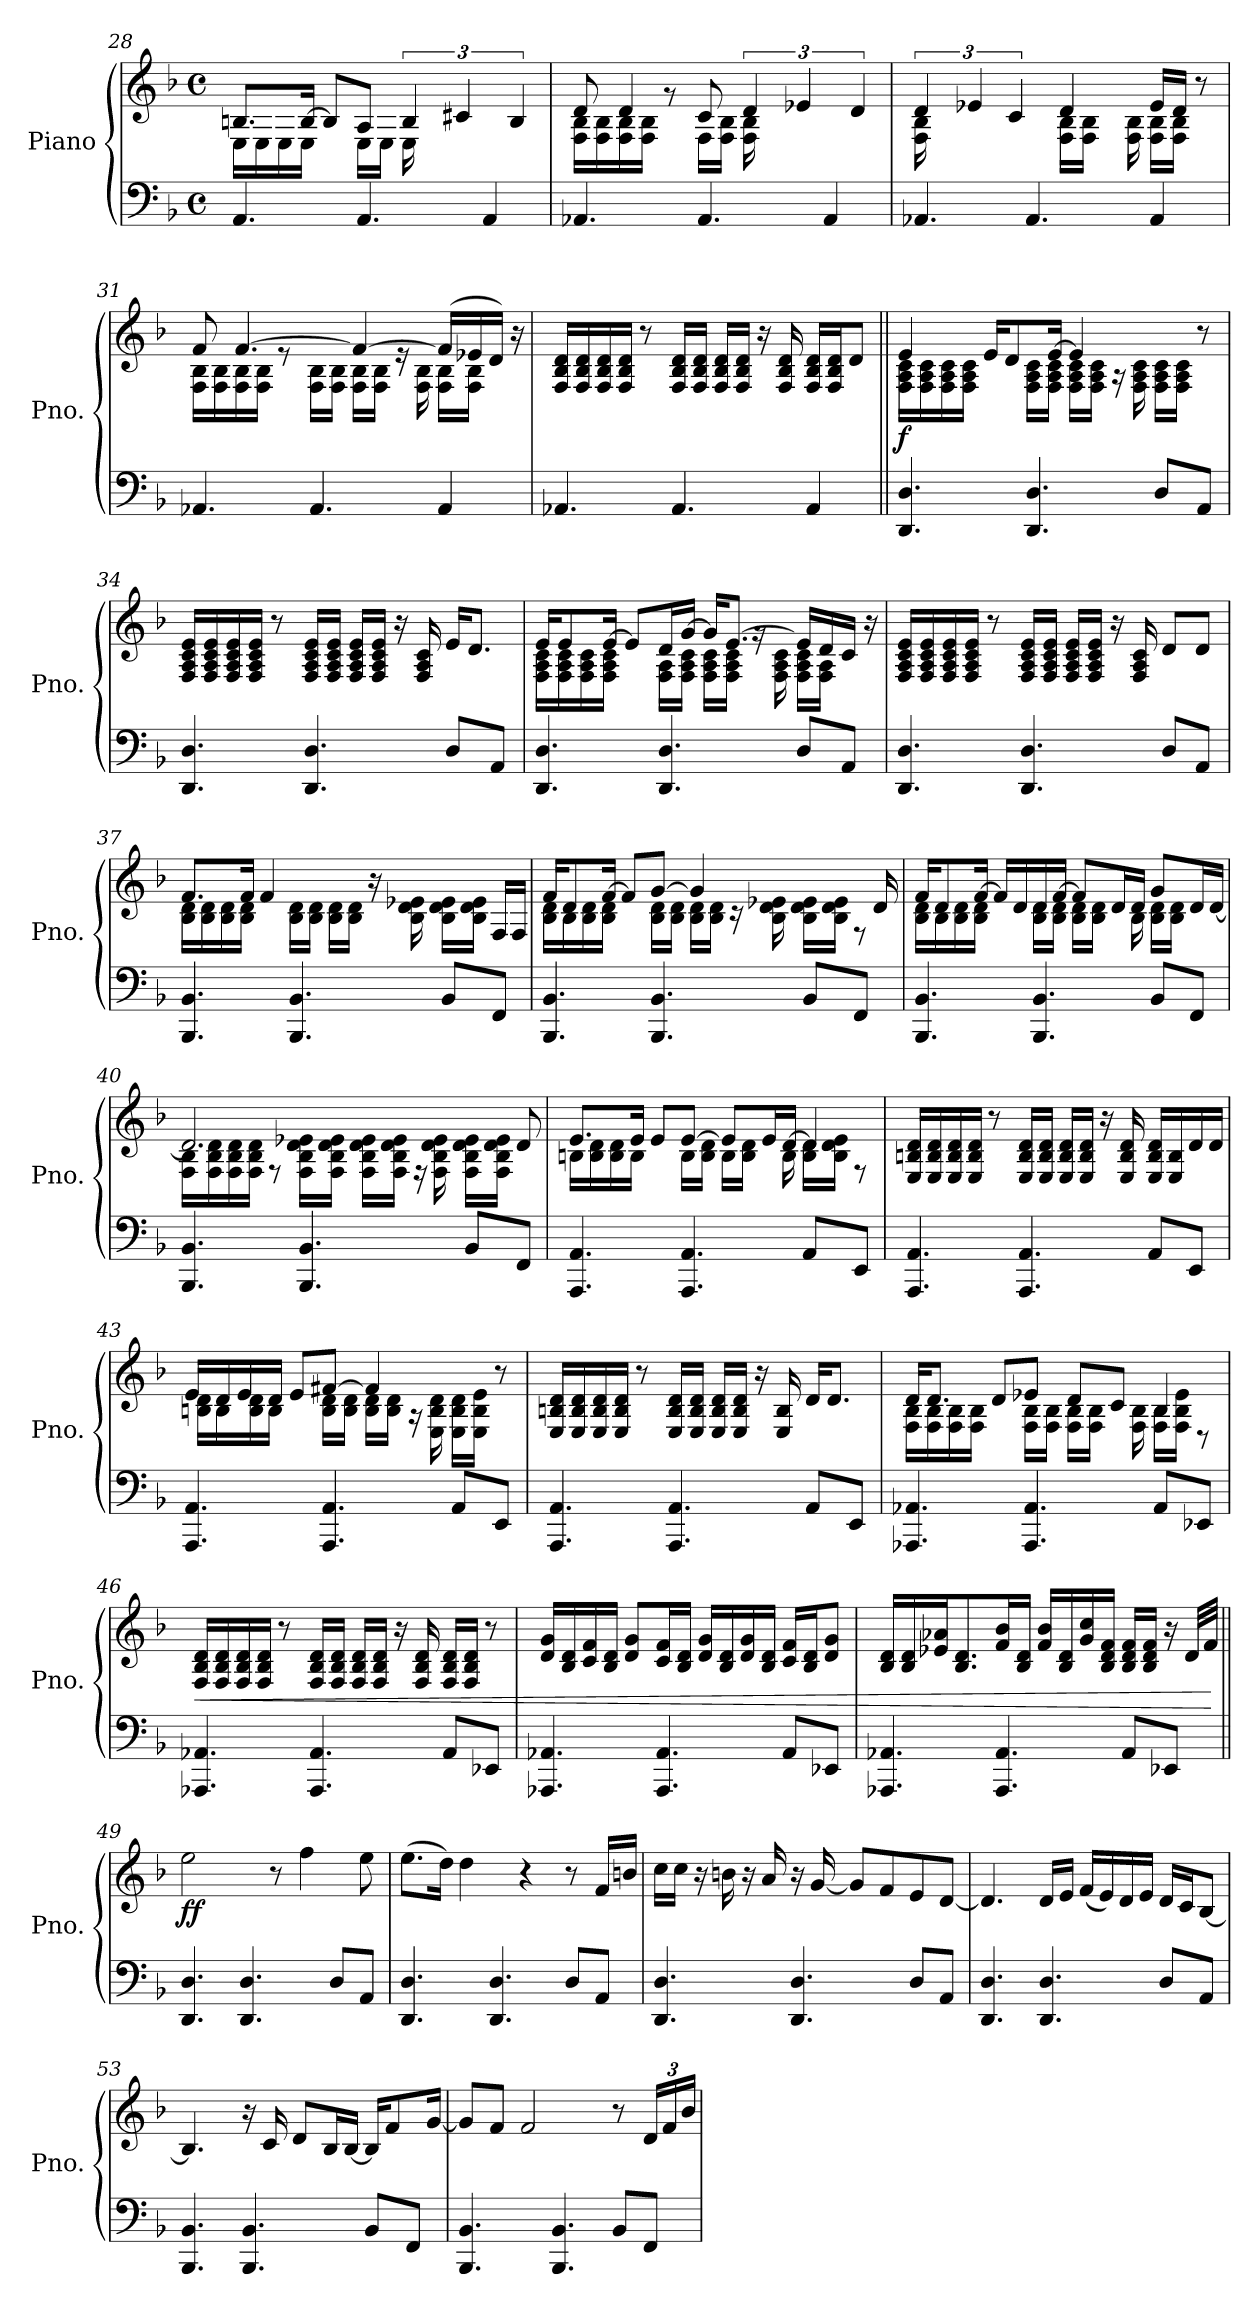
**kern	**kern	**dynam
*part1	*part1	*part1
*staff2	*staff1	*staff1/2
*I"Piano	*	*
*I'Pno.	*	*
*clefF4	*clefG2	*
*k[b-]	*k[b-]	*
*M4/4	*M4/4	*
*met(c)	*met(c)	*
=28	=28	=28
*	*^	*
4.AA/	8.Bn/L	16E\LL	.
.	.	16E\	.
.	.	16E\	.
.	[16B/Jk	16E\JJ	.
.	8B/L]	8ryy	.
4.AA/	8A/J	16E\LL	.
.	.	16E\JJ	.
.	6B/	16E\	.
.	.	4..ryy	.
.	6c#X/	.	.
4AA/	.	.	.
.	6B/	.	.
!!LO:LB:g=z	!!
=29	=29	=29	=29
4.AA-X/	8d/	16F\ 16B-\LL	.
.	.	16F\ 16B-\	.
.	4d/	16F\ 16B-\	.
.	.	16F\ 16B-\JJ	.
.	.	8rg	.
4.AA-/	8c/	16F\LL	.
.	.	16F\ 16B-\JJ	.
.	6d/	16F\ 16B-\	.
.	.	4..ryy	.
.	6e-X/	.	.
4AA-/	.	.	.
.	6d/	.	.
=30	=30	=30	=30
4.AA-X/	6d/	16F\ 16B-\	.
.	.	4..ryy	.
.	6e-X/	.	.
.	6c/	.	.
4.AA-/	.	.	.
.	4d/	16F\ 16B-\LL	.
.	.	16F\ 16B-\JJ	.
.	.	16ryy	.
.	.	16F\ 16B-\	.
4AA-/	16e-/LL	16F\ 16B-\LL	.
.	16d/JJ	16F\ 16B-\JJ	.
.	8r	8ryy	.
!!LO:PB:g=z	!!
=31	=31	=31	=31
4.AA-X/	8f/	16F\ 16B-\LL	.
.	.	16F\ 16B-\	.
.	[4.f/	16F\ 16B-\	.
.	.	16F\ 16B-\JJ	.
.	.	8re	.
4.AA-/	.	16F\ 16B-\LL	.
.	.	16F\ 16B-\JJ	.
.	4f/_	16F\ 16B-\LL	.
.	.	16F\ 16B-\JJ	.
.	.	16re	.
.	.	16F\ 16B-\	.
4AA-/	(>16f/LL]	16F\ 16B-\LL	.
.	16e-X/	16F\ 16B-\JJ	.
.	16d/JJ)	8ryy	.
.	16r	.	.
*	*v	*v	*
=32	=32	=32
4.AA-X/	16F/ 16B-/ 16d/LL	.
.	16F/ 16B-/ 16d/	.
.	16F/ 16B-/ 16d/	.
.	16F/ 16B-/ 16d/JJ	.
.	8r	.
4.AA-/	16F/ 16B-/ 16d/LL	.
.	16F/ 16B-/ 16d/JJ	.
.	16F/ 16B-/ 16d/LL	.
.	16F/ 16B-/ 16d/JJ	.
.	16r	.
.	16F/ 16B-/ 16d/	.
4AA-/	16F/ 16B-/ 16d/LL	.
.	16F/ 16B-/ 16d/J	.
.	8d/J	.
!!LO:LB:g=z
=33||	=33||	=33||
*	*^	*
!	!	!	!LO:DY:b
4.DD/ 4.D/	4e/	16F\ 16A\ 16c\LL	f
.	.	16F\ 16A\ 16c\	.
.	.	16F\ 16A\ 16c\	.
.	.	16F\ 16A\ 16c\JJ	.
.	16e/KL	8ryy	.
.	8d/	.	.
4.DD/ 4.D/	.	16F\ 16A\ 16c\LL	.
.	[16e/Jk	16F\ 16A\ 16c\JJ	.
.	4e/]	16F\ 16A\ 16c\LL	.
.	.	16F\ 16A\ 16c\JJ	.
.	.	16r	.
.	.	16F\ 16A\ 16c\	.
8D/L	4ryy	16F\ 16A\ 16c\LL	.
.	.	16F\ 16A\ 16c\JJ	.
8AA/J	.	8r	.
*	*v	*v	*
=34	=34	=34
4.DD/ 4.D/	16F/ 16A/ 16c/ 16e/LL	.
.	16F/ 16A/ 16c/ 16e/	.
.	16F/ 16A/ 16c/ 16e/	.
.	16F/ 16A/ 16c/ 16e/JJ	.
.	8r	.
4.DD/ 4.D/	16F/ 16A/ 16c/ 16e/LL	.
.	16F/ 16A/ 16c/ 16e/JJ	.
.	16F/ 16A/ 16c/ 16e/LL	.
.	16F/ 16A/ 16c/ 16e/JJ	.
.	16r	.
.	16F/ 16A/ 16c/	.
8D/L	16e/KL	.
.	8.d/J	.
8AA/J	.	.
!!LO:LB:g=z
=35	=35	=35
*	*^	*
4.DD/ 4.D/	16e/KL	16F\ 16A\ 16c\LL	.
.	8e/	16F\ 16A\ 16c\	.
.	.	16F\ 16A\ 16c\	.
.	[16e/Jk	16F\ 16A\ 16c\JJ	.
.	8e/L]	8ryy	.
4.DD/ 4.D/	16d/L	16F\ 16A\LL	.
.	[16g/JJ	16F\ 16A\ 16c\JJ	.
.	16g/KL]	16F\ 16A\ 16c\LL	.
.	[8.e/J	16F\ 16A\ 16c\JJ	.
.	.	16rg	.
.	.	16F\ 16A\ 16c\	.
8D/L	16e/LL]	16F\ 16A\ 16c\LL	.
.	16d/	16F\ 16A\JJ	.
8AA/J	16c/JJ	8ryy	.
.	16r	.	.
*	*v	*v	*
=36	=36	=36
4.DD/ 4.D/	16F/ 16A/ 16c/ 16e/LL	.
.	16F/ 16A/ 16c/ 16e/	.
.	16F/ 16A/ 16c/ 16e/	.
.	16F/ 16A/ 16c/ 16e/JJ	.
.	8r	.
4.DD/ 4.D/	16F/ 16A/ 16c/ 16e/LL	.
.	16F/ 16A/ 16c/ 16e/JJ	.
.	16F/ 16A/ 16c/ 16e/LL	.
.	16F/ 16A/ 16c/ 16e/JJ	.
.	16r	.
.	16F/ 16A/ 16c/	.
8D/L	8d/L	.
8AA/J	8d/J	.
!!LO:LB:g=z
=37	=37	=37
*	*^	*
4.BBB-/ 4.BB-/	8.f/L	16B-\ 16d\LL	.
.	.	16B-\ 16d\	.
.	.	16B-\ 16d\	.
.	16f/Jk	16B-\ 16d\JJ	.
.	4f/	8ryy	.
4.BBB-/ 4.BB-/	.	16B-\ 16d\LL	.
.	.	16B-\ 16d\JJ	.
.	4ryy	16B-\ 16d\LL	.
.	.	16B-\ 16d\JJ	.
.	.	16r	.
.	.	16B-\ 16d\ 16e-X\	.
8BB-/L	8ryy	16B-\ 16d\ 16e-\LL	.
.	.	16B-\ 16d\ 16e-\JJ	.
8FF/J	16F/LL	8ryy	.
.	16F/JJ	.	.
=38	=38	=38	=38
4.BBB-/ 4.BB-/	16f/KL	16B-\ 16d\LL	.
.	8d/	16B-\	.
.	.	16B-\ 16d\	.
.	[16f/Jk	16B-\ 16d\JJ	.
.	8f/L]	8ryy	.
4.BBB-/ 4.BB-/	[8g/J	16B-\ 16d\LL	.
.	.	16B-\ 16d\JJ	.
.	4g/]	16B-\ 16d\LL	.
.	.	16B-\ 16d\JJ	.
.	.	16r	.
.	.	16B-\ 16d\ 16e-X\	.
8BB-/L	8.ryy	16B-\ 16d\ 16e-\LL	.
.	.	16B-\ 16d\ 16e-\JJ	.
8FF/J	.	8r	.
.	16d/	.	.
!!LO:LB:g=z	!!
=39	=39	=39	=39
4.BBB-/ 4.BB-/	16f/KL	16B-\ 16d\LL	.
.	8d/	16B-\	.
.	.	16B-\ 16d\	.
.	[16f/Jk	16B-\ 16d\JJ	.
.	16f/LL]	8ryy	.
.	16d/	.	.
4.BBB-/ 4.BB-/	16d/	16B-\ 16d\LL	.
.	[16f/JJ	16B-\ 16d\JJ	.
.	8f/L]	16B-\ 16d\LL	.
.	.	16B-\ 16d\JJ	.
.	16d/L	16ryy	.
.	16d/JJ	16B-\	.
8BB-/L	8g/L	16B-\ 16d\LL	.
.	.	16B-\ 16d\JJ	.
8FF/J	16d/L	8ryy	.
.	[16d/JJ	.	.
=40	=40	=40	=40
4.BBB-/ 4.BB-/	2.d/]	16F\ 16B-\LL	.
.	.	16F\ 16B-\ 16d\	.
.	.	16F\ 16B-\ 16d\	.
.	.	16F\ 16B-\ 16d\JJ	.
.	.	8r	.
4.BBB-/ 4.BB-/	.	16F\ 16B-\ 16d\ 16e-X\LL	.
.	.	16F\ 16B-\ 16d\ 16e-\JJ	.
.	.	16F\ 16B-\ 16d\ 16e-\LL	.
.	.	16F\ 16B-\ 16d\ 16e-\JJ	.
.	.	16r	.
.	.	16F\ 16B-\ 16d\ 16e-\	.
8BB-/L	8ryy	16F\ 16B-\ 16d\ 16e-\LL	.
.	.	16F\ 16B-\ 16d\ 16e-\JJ	.
8FF/J	8d/	8ryy	.
!!LO:PB:g=z	!!
=41	=41	=41	=41
4.AAA/ 4.AA/	8.e/L	16Bn\LL	.
.	.	16B\ 16d\	.
.	.	16B\ 16d\	.
.	16e/Jk	16B\JJ	.
.	8e/L	8ryy	.
4.AAA/ 4.AA/	[8e/J	16B\LL	.
.	.	16B\ 16d\JJ	.
.	8e/L]	16B\LL	.
.	.	16B\ 16d\JJ	.
.	16e/L	16ryy	.
.	[16d/JJ	16B\	.
8AA/L	4d/]	16B\ 16d\LL	.
.	.	16B\ 16d\ 16e\JJ	.
8EE/J	.	8r	.
*	*v	*v	*
=42	=42	=42
4.AAA/ 4.AA/	16E/ 16Bn/ 16d/LL	.
.	16E/ 16B/ 16d/	.
.	16E/ 16B/ 16d/	.
.	16E/ 16B/ 16d/JJ	.
.	8r	.
4.AAA/ 4.AA/	16E/ 16B/ 16d/LL	.
.	16E/ 16B/ 16d/JJ	.
.	16E/ 16B/ 16d/LL	.
.	16E/ 16B/ 16d/JJ	.
.	16r	.
.	16E/ 16B/ 16d/	.
8AA/L	16E/ 16B/ 16d/LL	.
.	16E/ 16B/	.
8EE/J	16d/	.
.	16d/JJ	.
!!LO:LB:g=z
=43	=43	=43
*	*^	*
4.AAA/ 4.AA/	16e/LL	16Bn\ 16d\LL	.
.	16d/	16B\	.
.	16e/	16B\ 16d\	.
.	16d/JJ	16B\JJ	.
.	8e/L	8ryy	.
4.AAA/ 4.AA/	[8f#X/J	16B\ 16d\LL	.
.	.	16B\ 16d\JJ	.
.	4f#/]	16B\ 16d\LL	.
.	.	16B\ 16d\JJ	.
.	.	16r	.
.	.	16E\ 16B\ 16d\	.
8AA/L	4ryy	16E\ 16B\ 16d\LL	.
.	.	16E\ 16B\ 16e\JJ	.
8EE/J	.	8r	.
*	*v	*v	*
=44	=44	=44
4.AAA/ 4.AA/	16E/ 16Bn/ 16d/LL	.
.	16E/ 16B/ 16d/	.
.	16E/ 16B/ 16d/	.
.	16E/ 16B/ 16d/JJ	.
.	8r	.
4.AAA/ 4.AA/	16E/ 16B/ 16d/LL	.
.	16E/ 16B/ 16d/JJ	.
.	16E/ 16B/ 16d/LL	.
.	16E/ 16B/ 16d/JJ	.
.	16r	.
.	16E/ 16B/	.
8AA/L	16d/KL	.
.	8.d/J	.
8EE/J	.	.
!!LO:LB:g=z
=45	=45	=45
*	*^	*
4.AAA-X/ 4.AA-X/	16d/KL	16F\ 16B-\LL	.
.	8.d/J	16F\ 16B-\	.
.	.	16F\ 16B-\	.
.	.	16F\ 16B-\JJ	.
.	8d/L	8ryy	.
4.AAA-/ 4.AA-/	8e-X/J	16F\ 16B-\LL	.
.	.	16F\ 16B-\JJ	.
.	8d/L	16F\ 16B-\LL	.
.	.	16F\ 16B-\JJ	.
.	8c/J	16ryy	.
.	.	16F\ 16B-\	.
8AA-/L	4B-/	16F\ 16B-\LL	.
.	.	16F\ 16B-\ 16e-\JJ	.
8EE-X/J	.	8r	.
=46	=46	=46	=46
!	!	!	!LO:HP:b
*	*v	*v	*
4.AAA-X/ 4.AA-X/	16F/ 16B-/ 16d/LL	<
.	16F/ 16B-/ 16d/	.
.	16F/ 16B-/ 16d/	.
.	16F/ 16B-/ 16d/JJ	.
.	8r	.
4.AAA-/ 4.AA-/	16F/ 16B-/ 16d/LL	.
.	16F/ 16B-/ 16d/JJ	.
.	16F/ 16B-/ 16d/LL	.
.	16F/ 16B-/ 16d/JJ	.
.	16r	.
.	16F/ 16B-/ 16d/	.
8AA-/L	16F/ 16B-/ 16d/LL	.
.	16F/ 16B-/ 16d/JJ	.
8EE-X/J	8r	.
!!LO:LB:g=z
=47	=47	=47
4.AAA-X/ 4.AA-X/	16d/ 16g/LL	.
.	16B-/ 16d/	.
.	16c/ 16f/	.
.	16B-/ 16d/JJ	.
.	8d/ 8g/L	.
4.AAA-/ 4.AA-/	16c/ 16f/L	.
.	16B-/ 16d/JJ	.
.	16d/ 16g/LL	.
.	16B-/ 16d/	.
.	16d/ 16g/	.
.	16B-/ 16d/JJ	.
8AA-/L	16c/ 16f/LL	.
.	16B-/ 16d/J	.
8EE-X/J	8d/ 8g/J	.
=48	=48	=48
4.AAA-X/ 4.AA-X/	16B-/ 16d/LL	.
.	16B-/ 16d/	.
.	16e-X/ 16a-X/J	.
.	8.B-/ 8.d/	.
4.AAA-/ 4.AA-/	16f/ 16b-/L	.
.	16B-/ 16d/JJ	.
.	16f/ 16b-/LL	.
.	16B-/ 16d/	.
.	16g/ 16cc/	.
.	16B-/ 16d/ 16f/JJ	.
8AA-/L	16B-/ 16d/ 16f/LL	.
.	16B-/ 16d/ 16f/JJ	.
8EE-X/J	16r	.
.	32d/LLL	.
.	32f/JJJ	.
.	.	[
!!LO:LB:g=z
=49||	=49||	=49||
!	!	!LO:DY:b
4.DD/ 4.D/	2ee\	ff
4.DD/ 4.D/	.	.
.	8r	.
.	4ff\	.
8D/L	.	.
8AA/J	8ee\	.
=50	=50	=50
4.DD/ 4.D/	(>8.ee\L	.
.	16dd\Jk)	.
.	4dd\	.
4.DD/ 4.D/	.	.
.	4r	.
8D/L	8r	.
8AA/J	16f/LL	.
.	16bn/JJ	.
=51	=51	=51
4.DD/ 4.D/	16cc\LL	.
.	16cc\JJ	.
.	16r	.
.	16bn\	.
.	16r	.
.	16a/	.
4.DD/ 4.D/	16r	.
.	[16g/	.
.	8g/L]	.
.	8f/	.
8D/L	8e/	.
8AA/J	[8d/J	.
=52	=52	=52
4.DD/ 4.D/	4.d/]	.
4.DD/ 4.D/	16d/LL	.
.	16e/JJ	.
.	(<16f/LL	.
.	16e/)	.
.	16d/	.
.	16e/JJ	.
8D/L	16d/LL	.
.	16c/J	.
8AA/J	[8B-/J	.
!!LO:PB:g=z
=53	=53	=53
4.BBB-/ 4.BB-/	4.B-/]	.
4.BBB-/ 4.BB-/	16r	.
.	16c/	.
.	8d/L	.
.	16B-/L	.
.	[16B-/JJ	.
8BB-/L	16B-/KL]	.
.	8f/	.
8FF/J	.	.
.	[16g/Jk	.
=54	=54	=54
4.BBB-/ 4.BB-/	8g/L]	.
.	8f/J	.
.	2f/	.
4.BBB-/ 4.BB-/	.	.
8BB-/L	8r	.
*	*Xbrackettup	*
8FF/J	24d/LL	.
.	24f/	.
.	24b-/JJ	.
=	=	=
*-	*-	*-
